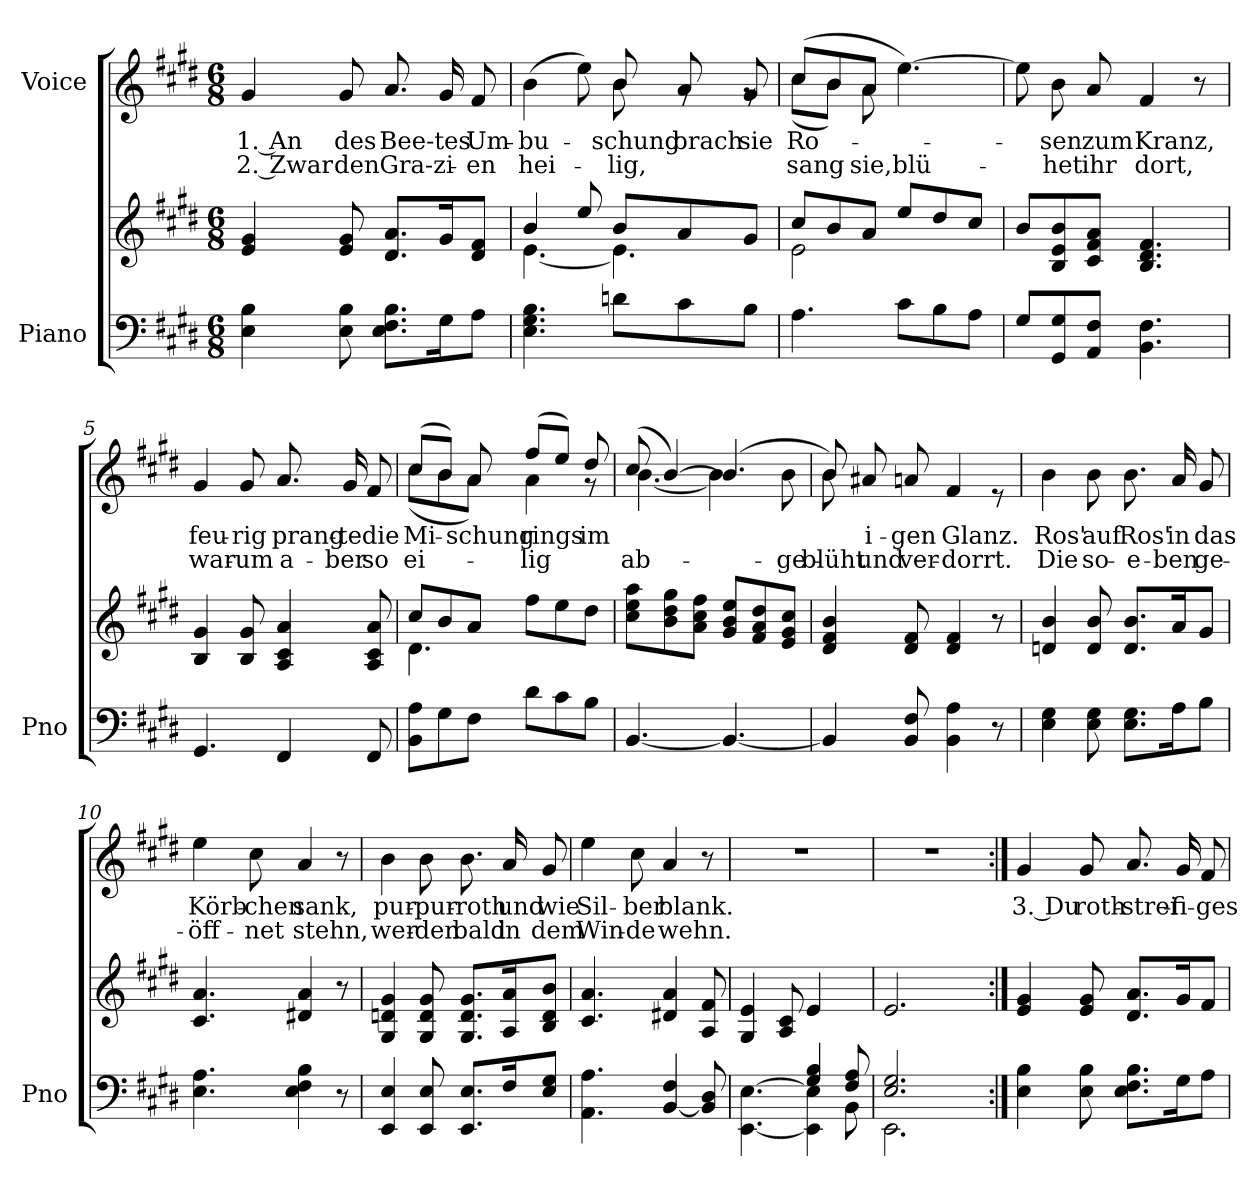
**kern	**kern	**kern	**text	**text
*part2	*part2	*part1	*part1	*part1
*staff3	*staff2	*staff1	*staff1	*staff1
*I"Piano	*	*I"Voice	*	*
*I'Pno	*	*	*	*
*clefF4	*clefG2	*clefG2	*	*
*k[f#c#g#d#]	*k[f#c#g#d#]	*k[f#c#g#d#]	*	*
*M6/8	*M6/8	*M6/8	*	*
=1	=1	=1	=1	=1
!	!	!	!LO:LY:b	!LO:LY:b
4E\ 4B\	4e/ 4g#/	4g#/	1. An	2. Zwar
!	!	!	!LO:LY:b	!LO:LY:b
8E\ 8B\	8e/ 8g#/	8g#/	des	den
!	!	!	!LO:LY:b	!LO:LY:b
8.E\ 8.F#\ 8.B\L	8.d#/ 8.a/L	8.a/	Bee-tes	Gra-zi-
16G#\K	16g#/K	16g#/	.	.
!	!	!	!LO:LY:b	!LO:LY:b
8A\J	8d#/ 8f#/J	8f#/	Um-	en
=2	=2	=2	=2	=2
*	*^	*	*	*
!	!	!	!	!LO:LY:b	!LO:LY:b
*	*	*	*^	*	*
4.E\ 4.G#\ 4.B\	4b/	[4.e\	(>4b\	4.rgyy	bu-	hei--
.	8ee/	.	8ee\)	.	.	.
!	!	!	!	!	!LO:LY:b	!LO:LY:b
8dn\L	8b/L	4.e\]	8b/	8b\	-schung	-lig,
!	!	!	!	!	!LO:LY:b	!
8c#\	8a/	.	8a/	8rg	brach	.
!	!	!	!	!	!LO:LY:b	!
8B\J	8g#/J	.	8g#/	8rg	sie	.
=3	=3	=3	=3	=3	=3	=3
!	!	!	!	!	!LO:LY:b	!LO:LY:b
4.A\	8cc#/L	2e\	(>8cc#/L	(<8cc#\L	Ro-	sang
.	8b/	.	8b/	8b\J)	.	.
!	!	!	!	!	!	!LO:LY:b
.	8a/J	.	8a/J	8a\	.	sie,
!	!	!	!	!	!	!LO:LY:b
8c#\L	8ee/L	.	[4.ee\)	4.ryy	.	blü-
8B\	8dd#/	4ryy	.	.	.	.
8A\J	8cc#/J	.	.	.	.	.
*	*v	*v	*	*	*	*
*	*	*v	*v	*	*
=4	=4	=4	=4	=4
8G#/L	8b/L	8ee\]	.	.
!	!	!	!LO:LY:b	!LO:LY:b
8GG#/ 8G#/	8B/ 8e/ 8b/	8b\	-sen	-het
!	!	!	!LO:LY:b	!LO:LY:b
8AA/ 8F#/J	8c#/ 8f#/ 8a/J	8a/	zum	ihr
!	!	!	!LO:LY:b	!LO:LY:b
4.BB\ 4.F#\	4.B/ 4.d#/ 4.f#/	4f#/	Kranz,	dort,
.	.	8r	.	.
!!LO:LB:g=z
=5	=5	=5	=5	=5
!	!	!	!LO:LY:b	!LO:LY:b
4.GG#/	4B/ 4g#/	4g#/	feu-	war-
!	!	!	!LO:LY:b	!LO:LY:b
.	8B/ 8g#/	8g#/	-rig	-um
!	!	!	!LO:LY:b	!LO:LY:b
4FF#/	4A/ 4c#/ 4a/	8.a/	prang-	a-
!	!	!	!LO:LY:b	!LO:LY:b
.	.	16g#/	-te	-ber
!	!	!	!LO:LY:b	!LO:LY:b
8FF#/	8A/ 8c#/ 8a/	8f#/	die	so
=6	=6	=6	=6	=6
*	*^	*	*	*
!	!	!	!	!LO:LY:b	!LO:LY:b
*	*	*	*^	*	*
8BB\ 8A\L	8cc#/L	4.d#\	(>8cc#/L	(<8cc#\L	Mi-	ei-
8G#\	8b/	.	8b/J)	8b\	.	.
!	!	!	!	!	!LO:LY:b	!
8F#\J	8a/J	.	8a/	8a\J)	-schung	.
!	!	!	!	!	!LO:LY:b	!LO:LY:b
8d#\L	8ff#\L	4.ryy	(>8ff#/L	4a\	rings	-lig
8c#\	8ee\	.	8ee/J)	.	.	.
!	!	!	!	!	!LO:LY:b	!
8B\J	8dd#\J	.	8dd#/	8r	im	.
*	*v	*v	*	*	*	*
=7	=7	=7	=7	=7	=7
!	!	!	!	!LO:LY:b	!
!	!	!	!	!	!LO:LY:b
[4.BB/	8cc#\ 8ee\ 8aa\L	(>8cc#/	[4.b\	.	ab-
.	8b\ 8dd#\ 8gg#\	[4b/)	.	.	.
.	8a\ 8cc#\ 8ff#\J	.	.	.	.
4.BB/_	8g#/ 8b/ 8ee/L	(>4.b/]	4b\]	.	.
.	8f#/ 8a/ 8dd#/	.	.	.	.
!	!	!	!	!	!LO:LY:b
.	8e/ 8g#/ 8cc#/J	.	8b\	.	-ge-
=8	=8	=8	=8	=8	=8
!	!	!	!	!	!LO:LY:b
4BB/]	4d#/ 4f#/ 4b/	8b/)	8b\	.	-blüht
!	!	!	!	!LO:LY:b	!LO:LY:b
.	.	8a#X/	2ryy	-i-	und
!	!	!	!	!LO:LY:b	!LO:LY:b
8BB/ 8F#/	8d#/ 8f#/	8an/	.	-gen	ver-
!	!	!	!	!LO:LY:b	!LO:LY:b
4BB\ 4A\	4d#/ 4f#/	4f#/	.	Glanz.	-dorrt.
8r	8r	8re	8ryy	.	.
=9	=9	=9	=9	=9	=9
!	!	!	!	!LO:LY:b	!LO:LY:b
*	*	*v	*v	*	*
4E\ 4G#\	4dn/ 4b/	4b\	Ros'	Die
!	!	!	!LO:LY:b	!LO:LY:b
8E\ 8G#\	8d/ 8b/	8b\	auf	so-
!	!	!	!LO:LY:b	!LO:LY:b
8.E\ 8.G#\L	8.d/ 8.b/L	8.b\	Ros'	-e-
!	!	!	!LO:LY:b	!LO:LY:b
16A\K	16a/K	16a/	in	-ben
!	!	!	!LO:LY:b	!LO:LY:b
8B\J	8g#/J	8g#/	das	ge-
!!LO:LB:g=z
=10	=10	=10	=10	=10
!	!	!	!LO:LY:b	!LO:LY:b
4.E\ 4.A\	4.c#/ 4.a/	4ee\	Körb-	-öff-
!	!	!	!LO:LY:b	!LO:LY:b
.	.	8cc#\	-chen	-net
!	!	!	!LO:LY:b	!LO:LY:b
4E\ 4F#\ 4B\	4d#X/ 4a/	4a/	sank,	stehn,
8r	8r	8r	.	.
=11	=11	=11	=11	=11
!	!	!	!LO:LY:b	!LO:LY:b
4EE/ 4E/	4G#/ 4dn/ 4g#/	4b\	pur-	wer-
!	!	!	!LO:LY:b	!LO:LY:b
8EE/ 8E/	8G#/ 8d/ 8g#/	8b\	-pur-	-den
!	!	!	!LO:LY:b	!LO:LY:b
8.EE/ 8.E/L	8.G#/ 8.d/ 8.g#/L	8.b\	-roth	bald
!	!	!	!LO:LY:b	!LO:LY:b
16F#/K	16A/ 16a/K	16a/	und	in
!	!	!	!LO:LY:b	!LO:LY:b
8E/ 8G#/J	8B/ 8d/ 8b/J	8g#/	wie	dem
=12	=12	=12	=12	=12
!	!	!	!LO:LY:b	!LO:LY:b
4.AA\ 4.A\	4.c#/ 4.a/	4ee\	Sil--	Win-
!	!	!	!LO:LY:b	!LO:LY:b
.	.	8cc#\	-ber	-de
!	!	!	!LO:LY:b	!LO:LY:b
[4BB/ 4F#/	4d#X/ 4a/	4a/	blank.	wehn.
8BB/] 8D#/	8A/ 8f#/	8r	.	.
=13	=13	=13	=13	=13
*^	*	*	*	*
4.ryy	[4.EE\ [4.E\	4G#/ 4e/	2.r	.	.
.	.	8A/ 8c#/	.	.	.
4G#/ 4B/	4EE\] 4E\]	4e/	.	.	.
8F#/ 8A/	8BB\	8ryy	.	.	.
=14	=14	=14	=14	=14	=14
2.E/ 2.G#/	2.EE\	2.e/	2.r	.	.
!!LO:PB:g=z
=15:|!	=15:|!	=15:|!	=15:|!	=15:|!	=15:|!
!	!	!	!	!LO:LY:b	!
*v	*v	*	*	*	*
4E\ 4B\	4e/ 4g#/	4g#/	3. Du	.
!	!	!	!LO:LY:b	!
8E\ 8B\	8e/ 8g#/	8g#/	roth-	.
!	!	!	!LO:LY:b	!
8.E\ 8.F#\ 8.B\L	8.d#/ 8.a/L	8.a/	-strei-	.
!	!	!	!LO:LY:b	!
16G#\K	16g#/K	16g#/	-fi-	.
!	!	!	!LO:LY:b	!
8A\J	8f#/J	8f#/	-ges	.
=	=	=	=	=
*-	*-	*-	*-	*-
